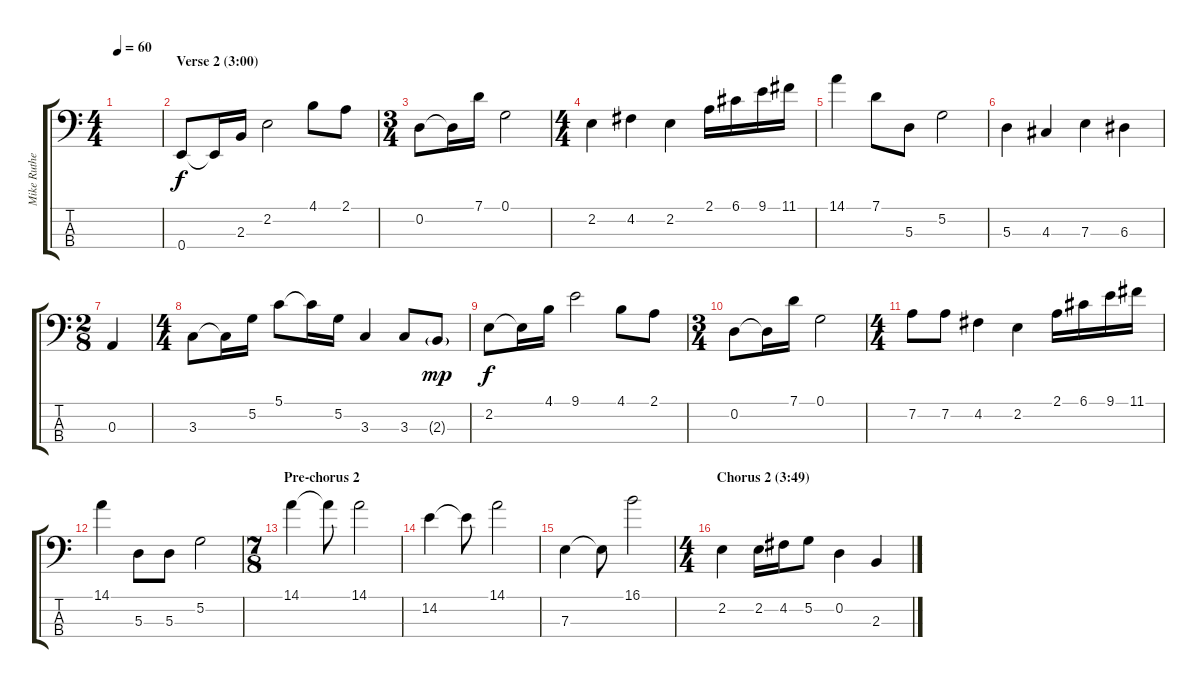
\track ("Mike Rutherford (bass)" "Mike Ruthe") {instrument fretlessbass}
\staff {score tabs}
\tuning (G2 D2 A1 E1) {hide}
\ts (4 4)
\tempo 60
\clef f4
\ks c
|
\section ("" "Verse 2 (3:00)")
0.4.8 0.4{t}.16 2.3.16 2.2.2 4.1.8 2.1.8 |
\ts (3 4)
0.2.8 0.2{t}.16 7.1.16 0.1.2 |
\ts (4 4)
2.2.4 4.2.4 2.2.4 2.1.16 6.1.16 9.1.16 11.1.16 |
14.1.4 7.1.8 5.3.8 5.2.2 |
5.3.4 4.3.4 7.3.4 6.3.4 |
\ts (2 8)
0.3.4 |
\ts (4 4)
3.3.8 3.3{t}.16 5.2.16 5.1.8 5.1{t}.16 5.2.16 3.3.4 3.3.8 2.3{g}.8{dy mp} |
2.2.8{dy f} 2.2{t}.16 4.1.16 9.1.2 4.1.8 2.1.8 |
\ts (3 4)
0.2.8 0.2{t}.16 7.1.16 0.1.2 |
\ts (4 4)
7.2.8 7.2.8 4.2.4 2.2.4 2.1.16 6.1.16 9.1.16 11.1.16 |
14.1.4 5.3.8 5.3.8 5.2.2 |
\ts (7 8)
\section ("" "Pre-chorus 2")
14.1.4 14.1{t}.8 14.1.2 |
14.2.4 14.2{t}.8 14.1.2 |
7.3.4 7.3{t}.8 16.1.2 |
\ts (4 4)
\section ("" "Chorus 2 (3:49)")
2.2.4 2.2.16 4.2.16 5.2.8 0.2.4 2.3.4
